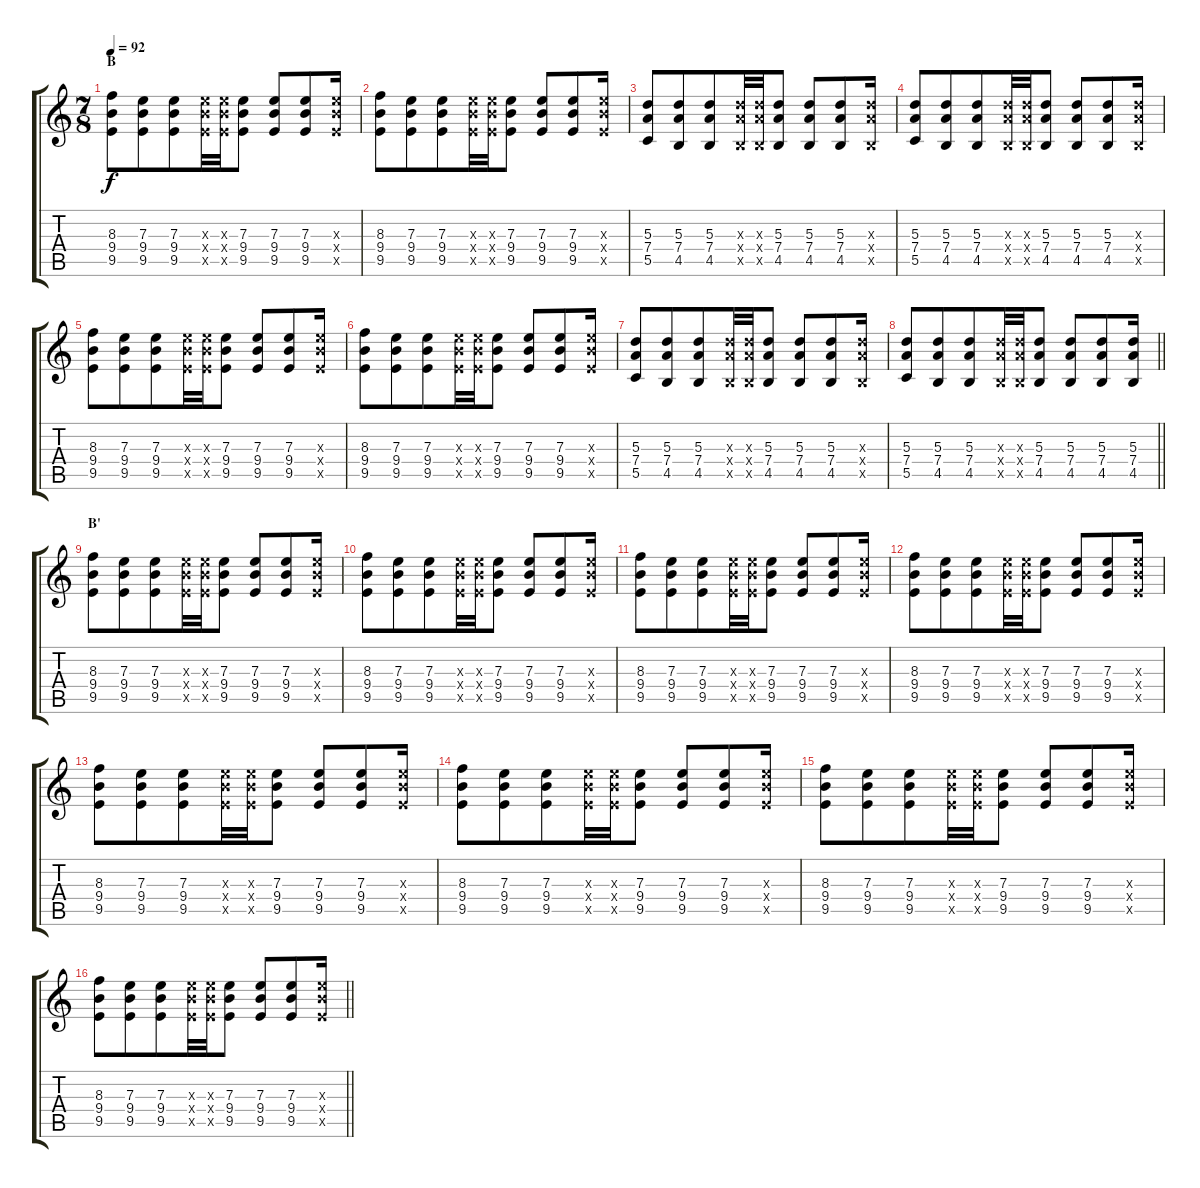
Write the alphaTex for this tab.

\track "" {instrument overdrivenguitar}
\staff {score tabs}
\tuning (G4 E4 A3 D3 G2 C2) {hide}
\ts (7 8)
\section ("" "B")
\tempo 92
\clef g2
\ks c
(8.3 9.4 9.5).8{dy f instrument overdrivenguitar} (7.3 9.4 9.5).8 (7.3 9.4 9.5).8 (7.3{x} 9.4{x} 9.5{x}).32 (7.3{x} 9.4{x} 9.5{x}).32 (7.3 9.4 9.5).8 (7.3 9.4 9.5).8 (7.3 9.4 9.5).8 (7.3{x} 9.4{x} 9.5{x}).16 |
(8.3 9.4 9.5).8 (7.3 9.4 9.5).8 (7.3 9.4 9.5).8 (7.3{x} 9.4{x} 9.5{x}).32 (7.3{x} 9.4{x} 9.5{x}).32 (7.3 9.4 9.5).8 (7.3 9.4 9.5).8 (7.3 9.4 9.5).8 (7.3{x} 9.4{x} 9.5{x}).16 |
(5.3 7.4 5.5).8 (5.3 7.4 4.5).8 (5.3 7.4 4.5).8 (5.3{x} 7.4{x} 4.5{x}).32 (5.3{x} 7.4{x} 4.5{x}).32 (5.3 7.4 4.5).8 (5.3 7.4 4.5).8 (5.3 7.4 4.5).8 (5.3{x} 7.4{x} 4.5{x}).16 |
(5.3 7.4 5.5).8 (5.3 7.4 4.5).8 (5.3 7.4 4.5).8 (5.3{x} 7.4{x} 4.5{x}).32 (5.3{x} 7.4{x} 4.5{x}).32 (5.3 7.4 4.5).8 (5.3 7.4 4.5).8 (5.3 7.4 4.5).8 (5.3{x} 7.4{x} 4.5{x}).16 |
(8.3 9.4 9.5).8 (7.3 9.4 9.5).8 (7.3 9.4 9.5).8 (7.3{x} 9.4{x} 9.5{x}).32 (7.3{x} 9.4{x} 9.5{x}).32 (7.3 9.4 9.5).8 (7.3 9.4 9.5).8 (7.3 9.4 9.5).8 (7.3{x} 9.4{x} 9.5{x}).16 |
(8.3 9.4 9.5).8 (7.3 9.4 9.5).8 (7.3 9.4 9.5).8 (7.3{x} 9.4{x} 9.5{x}).32 (7.3{x} 9.4{x} 9.5{x}).32 (7.3 9.4 9.5).8 (7.3 9.4 9.5).8 (7.3 9.4 9.5).8 (7.3{x} 9.4{x} 9.5{x}).16 |
(5.3 7.4 5.5).8 (5.3 7.4 4.5).8 (5.3 7.4 4.5).8 (5.3{x} 7.4{x} 4.5{x}).32 (5.3{x} 7.4{x} 4.5{x}).32 (5.3 7.4 4.5).8 (5.3 7.4 4.5).8 (5.3 7.4 4.5).8 (5.3{x} 7.4{x} 4.5{x}).16 |
\barLineRight lightlight
(5.3 7.4 5.5).8 (5.3 7.4 4.5).8 (5.3 7.4 4.5).8 (5.3{x} 7.4{x} 4.5{x}).32 (5.3{x} 7.4{x} 4.5{x}).32 (5.3 7.4 4.5).8 (5.3 7.4 4.5).8 (5.3 7.4 4.5).8 (5.3 7.4 4.5).16 |
\section ("" "B'")
(8.3 9.4 9.5).8 (7.3 9.4 9.5).8 (7.3 9.4 9.5).8 (7.3{x} 9.4{x} 9.5{x}).32 (7.3{x} 9.4{x} 9.5{x}).32 (7.3 9.4 9.5).8 (7.3 9.4 9.5).8 (7.3 9.4 9.5).8 (7.3{x} 9.4{x} 9.5{x}).16 |
(8.3 9.4 9.5).8 (7.3 9.4 9.5).8 (7.3 9.4 9.5).8 (7.3{x} 9.4{x} 9.5{x}).32 (7.3{x} 9.4{x} 9.5{x}).32 (7.3 9.4 9.5).8 (7.3 9.4 9.5).8 (7.3 9.4 9.5).8 (7.3{x} 9.4{x} 9.5{x}).16 |
(8.3 9.4 9.5).8 (7.3 9.4 9.5).8 (7.3 9.4 9.5).8 (7.3{x} 9.4{x} 9.5{x}).32 (7.3{x} 9.4{x} 9.5{x}).32 (7.3 9.4 9.5).8 (7.3 9.4 9.5).8 (7.3 9.4 9.5).8 (7.3{x} 9.4{x} 9.5{x}).16 |
(8.3 9.4 9.5).8 (7.3 9.4 9.5).8 (7.3 9.4 9.5).8 (7.3{x} 9.4{x} 9.5{x}).32 (7.3{x} 9.4{x} 9.5{x}).32 (7.3 9.4 9.5).8 (7.3 9.4 9.5).8 (7.3 9.4 9.5).8 (7.3{x} 9.4{x} 9.5{x}).16 |
(8.3 9.4 9.5).8 (7.3 9.4 9.5).8 (7.3 9.4 9.5).8 (7.3{x} 9.4{x} 9.5{x}).32 (7.3{x} 9.4{x} 9.5{x}).32 (7.3 9.4 9.5).8 (7.3 9.4 9.5).8 (7.3 9.4 9.5).8 (7.3{x} 9.4{x} 9.5{x}).16 |
(8.3 9.4 9.5).8 (7.3 9.4 9.5).8 (7.3 9.4 9.5).8 (7.3{x} 9.4{x} 9.5{x}).32 (7.3{x} 9.4{x} 9.5{x}).32 (7.3 9.4 9.5).8 (7.3 9.4 9.5).8 (7.3 9.4 9.5).8 (7.3{x} 9.4{x} 9.5{x}).16 |
(8.3 9.4 9.5).8 (7.3 9.4 9.5).8 (7.3 9.4 9.5).8 (7.3{x} 9.4{x} 9.5{x}).32 (7.3{x} 9.4{x} 9.5{x}).32 (7.3 9.4 9.5).8 (7.3 9.4 9.5).8 (7.3 9.4 9.5).8 (7.3{x} 9.4{x} 9.5{x}).16 |
\barLineRight lightlight
(8.3 9.4 9.5).8 (7.3 9.4 9.5).8 (7.3 9.4 9.5).8 (7.3{x} 9.4{x} 9.5{x}).32 (7.3{x} 9.4{x} 9.5{x}).32 (7.3 9.4 9.5).8 (7.3 9.4 9.5).8 (7.3 9.4 9.5).8 (7.3{x} 9.4{x} 9.5{x}).16
